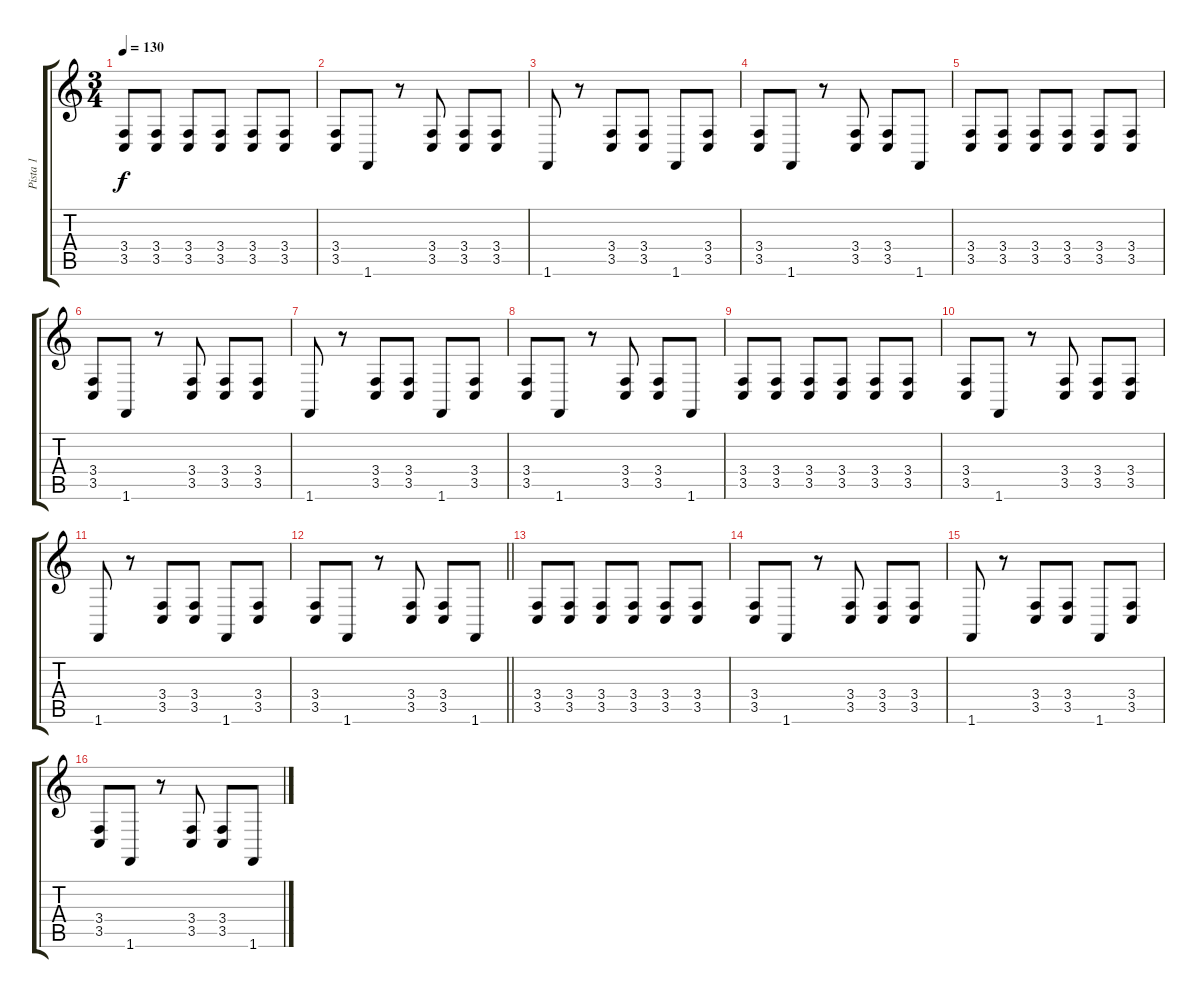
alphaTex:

\track ("Pista 1" "Pista 1") {instrument lead2sawtooth}
\staff {score tabs}
\tuning (E4 B3 G3 D3 A2 E2) {hide}
\ts (3 4)
\tempo 130
\clef g2
\ks c
(3.4 3.5).8{dy f} (3.4 3.5).8 (3.4 3.5).8 (3.4 3.5).8 (3.4 3.5).8 (3.4 3.5).8 |
(3.4 3.5).8 1.6.8 r.8 (3.4 3.5).8 (3.4 3.5).8 (3.4 3.5).8 |
1.6.8 r.8 (3.4 3.5).8 (3.4 3.5).8 1.6.8 (3.4 3.5).8 |
(3.4 3.5).8 1.6.8 r.8 (3.4 3.5).8 (3.4 3.5).8 1.6.8 |
(3.4 3.5).8 (3.4 3.5).8 (3.4 3.5).8 (3.4 3.5).8 (3.4 3.5).8 (3.4 3.5).8 |
(3.4 3.5).8 1.6.8 r.8 (3.4 3.5).8 (3.4 3.5).8 (3.4 3.5).8 |
1.6.8 r.8 (3.4 3.5).8 (3.4 3.5).8 1.6.8 (3.4 3.5).8 |
(3.4 3.5).8 1.6.8 r.8 (3.4 3.5).8 (3.4 3.5).8 1.6.8 |
(3.4 3.5).8 (3.4 3.5).8 (3.4 3.5).8 (3.4 3.5).8 (3.4 3.5).8 (3.4 3.5).8 |
(3.4 3.5).8 1.6.8 r.8 (3.4 3.5).8 (3.4 3.5).8 (3.4 3.5).8 |
1.6.8 r.8 (3.4 3.5).8 (3.4 3.5).8 1.6.8 (3.4 3.5).8 |
\barLineRight lightlight
(3.4 3.5).8 1.6.8 r.8 (3.4 3.5).8 (3.4 3.5).8 1.6.8 |
(3.4 3.5).8 (3.4 3.5).8 (3.4 3.5).8 (3.4 3.5).8 (3.4 3.5).8 (3.4 3.5).8 |
(3.4 3.5).8 1.6.8 r.8 (3.4 3.5).8 (3.4 3.5).8 (3.4 3.5).8 |
1.6.8 r.8 (3.4 3.5).8 (3.4 3.5).8 1.6.8 (3.4 3.5).8 |
(3.4 3.5).8 1.6.8 r.8 (3.4 3.5).8 (3.4 3.5).8 1.6.8
